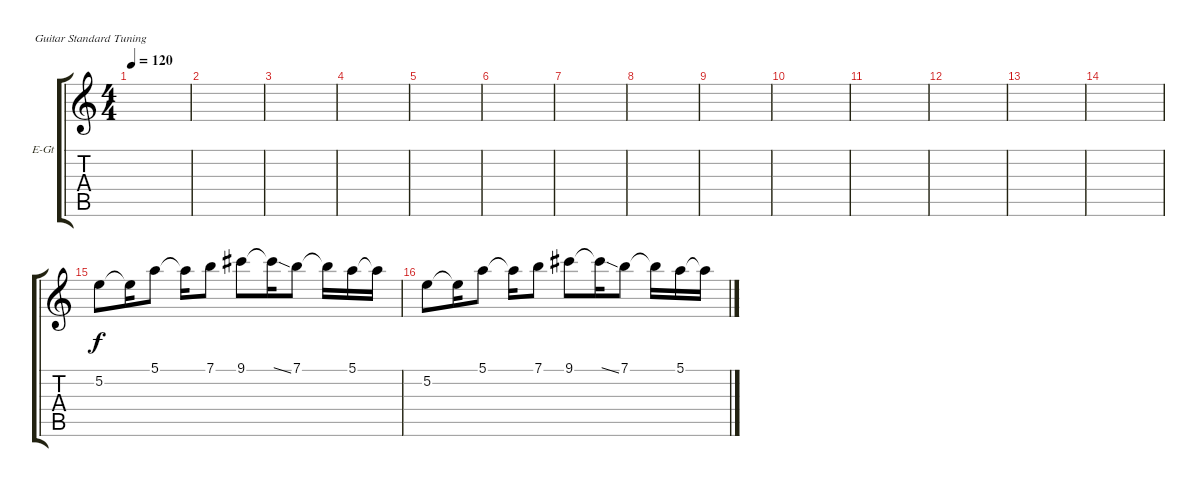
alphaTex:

\defaultSystemsLayout 4
\bracketExtendMode groupsimilarinstruments
\firstSystemTrackNameOrientation horizontal
\otherSystemsTrackNameOrientation horizontal
\track ("Electric Guitar" "E-Gt") {instrument overdrivenguitar}
\staff {score tabs}
\tuning (E4 B3 G3 D3 A2 E2)
\ts (4 4)
\tempo 120
\clef g2
\ks c
|
|
|
|
|
|
|
|
|
|
|
|
|
|
5.2.8 5.2{t}.16 5.1.8 5.1{t}.16 7.1.8 9.1.8 9.1{ss t}.16 7.1.8 7.1{t}.16 5.1.16 5.1{t}.16 |
5.2.8 5.2{t}.16 5.1.8 5.1{t}.16 7.1.8 9.1.8 9.1{ss t}.16 7.1.8 7.1{t}.16 5.1.16 5.1{t}.16
